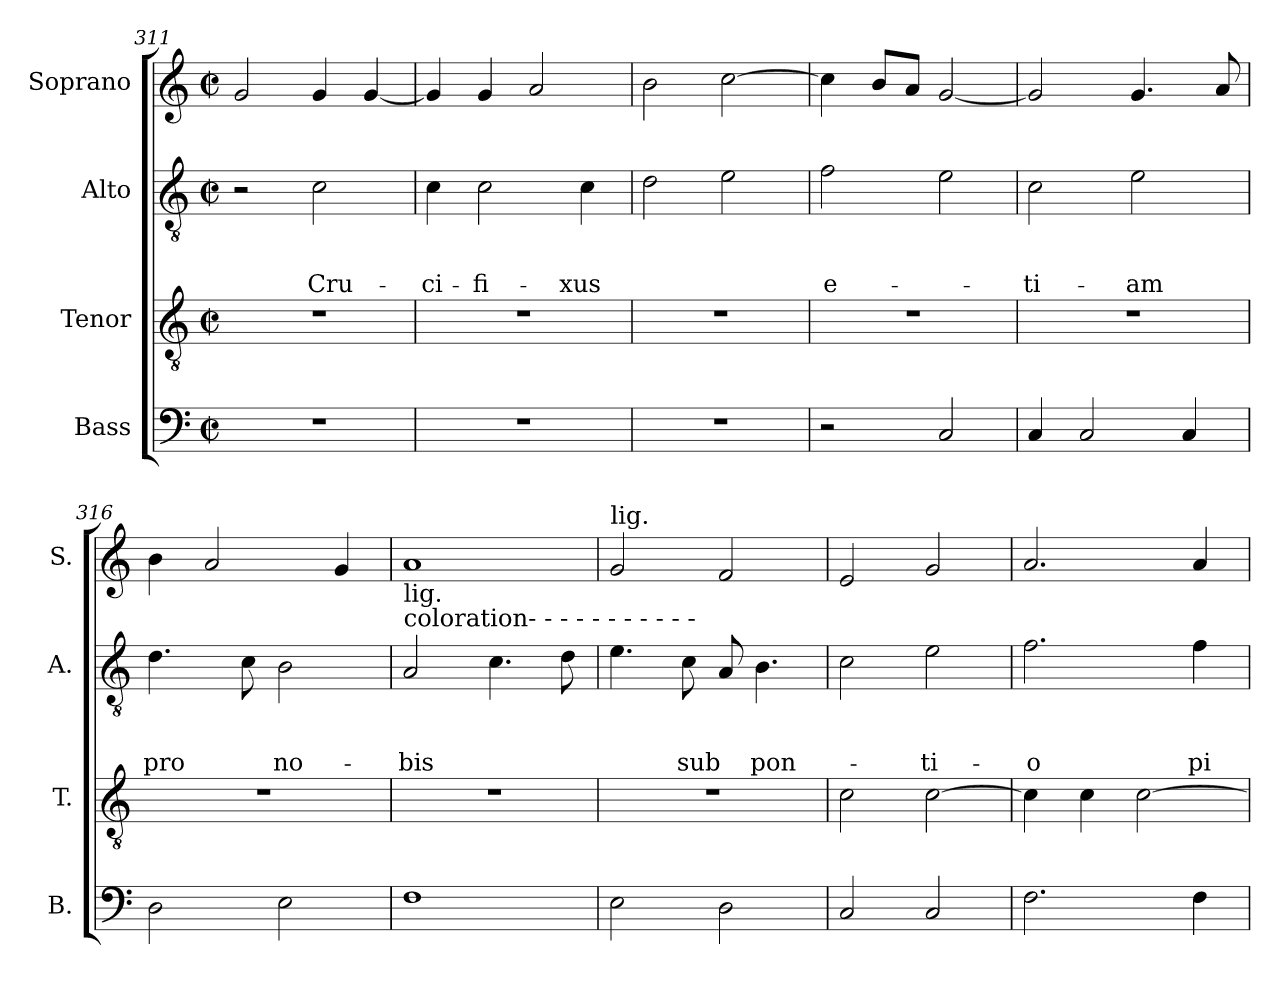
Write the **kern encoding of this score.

**kern	**kern	**kern	**text	**text	**text	**kern
*part4	*part3	*part2	*part2	*part2	*part2	*part1
*staff4	*staff3	*staff2	*staff2	*staff2	*staff2	*staff1
*I"Bass	*I"Tenor	*I"Alto	*	*	*	*I"Soprano
*I'B.	*I'T.	*I'A.	*	*	*	*I'S.
*clefF4	*clefGv2	*clefGv2	*	*	*	*clefG2
*k[]	*k[]	*k[]	*	*	*	*k[]
*C:	*C:	*C:	*	*	*	*C:
*M2/2	*M2/2	*M2/2	*	*	*	*M2/2
*met(c|)	*met(c|)	*met(c|)	*	*	*	*met(c|)
=311	=311	=311	=311	=311	=311	=311
1r	1r	2r	.	.	.	2g/
!	!	!	!	!	!LO:LY:b	!
.	.	2c\	.	.	Cru-	4g/
.	.	.	.	.	.	[<4g/
=312	=312	=312	=312	=312	=312	=312
!	!	!	!	!	!LO:LY:b	!
1r	1r	4c\	.	.	-ci-	4g/]
!	!	!	!	!	!LO:LY:b	!
.	.	2c\	.	.	-fi-	4g/
.	.	.	.	.	.	2a/
!	!	!	!	!	!LO:LY:b	!
.	.	4c\	.	.	-xus	.
!!LO:LB:g=z
=313	=313	=313	=313	=313	=313	=313
1r	1r	2d\	.	.	.	2b\
.	.	2e\	.	.	.	[>2cc\
=314	=314	=314	=314	=314	=314	=314
!	!	!	!	!	!LO:LY:b:rj	!
2r	1r	2f\	.	.	e-	4cc\]
.	.	.	.	.	.	8b/L
.	.	.	.	.	.	8a/J
2C/	.	2e\	.	.	.	[<2g/
=315	=315	=315	=315	=315	=315	=315
!	!	!	!	!	!LO:LY:b	!
4C/	1r	2c\	.	.	-ti-	2g/]
2C/	.	.	.	.	.	.
!	!	!	!	!	!LO:LY:b	!
.	.	2e\	.	.	-am	4.g/
4C/	.	.	.	.	.	.
.	.	.	.	.	.	8a/
=316	=316	=316	=316	=316	=316	=316
!	!	!	!	!	!LO:LY:b	!
2D\	1r	4.d\	.	.	pro	4b\
.	.	.	.	.	.	2a/
.	.	8c\	.	.	.	.
!	!	!	!	!	!LO:LY:b	!
2E\	.	2B\	.	.	no-	.
.	.	.	.	.	.	4g/
=317	=317	=317	=317	=317	=317	=317
!	!	!LO:TX:a:t=coloration- - - - - - - - - - -	!	!	!	!
!	!	!LO:TX:a:t=lig.	!	!	!	!
!	!	!	!	!	!LO:LY:b	!
1F	1r	2A/	.	.	-bis	1a
.	.	4.c\	.	.	.	.
.	.	8d\	.	.	.	.
=318	=318	=318	=318	=318	=318	=318
!	!	!	!	!	!	!LO:TX:a:t=lig.
2E\	1r	4.e\	.	.	.	2g/
!	!	!	!	!	!LO:LY:b	!
.	.	8c\	.	.	sub	.
2D\	.	8A/	.	.	.	2f/
!	!	!	!	!	!LO:LY:b	!
.	.	4.B\	.	.	pon-	.
=319	=319	=319	=319	=319	=319	=319
2C/	2c\	2c\	.	.	.	2e/
!	!	!	!	!	!LO:LY:b	!
2C/	[>2c\	2e\	.	.	-ti-	2g/
!!LO:PB:g=z
=320	=320	=320	=320	=320	=320	=320
!	!	!	!	!	!LO:LY:b	!
2.F\	4c\]	2.f\	.	.	-o	2.a/
.	4c\	.	.	.	.	.
.	[>2c\	.	.	.	.	.
!	!	!	!	!	!LO:LY:b	!
4F\	.	4f\	.	.	pi-	4a/
=	=	=	=	=	=	=
*-	*-	*-	*-	*-	*-	*-
